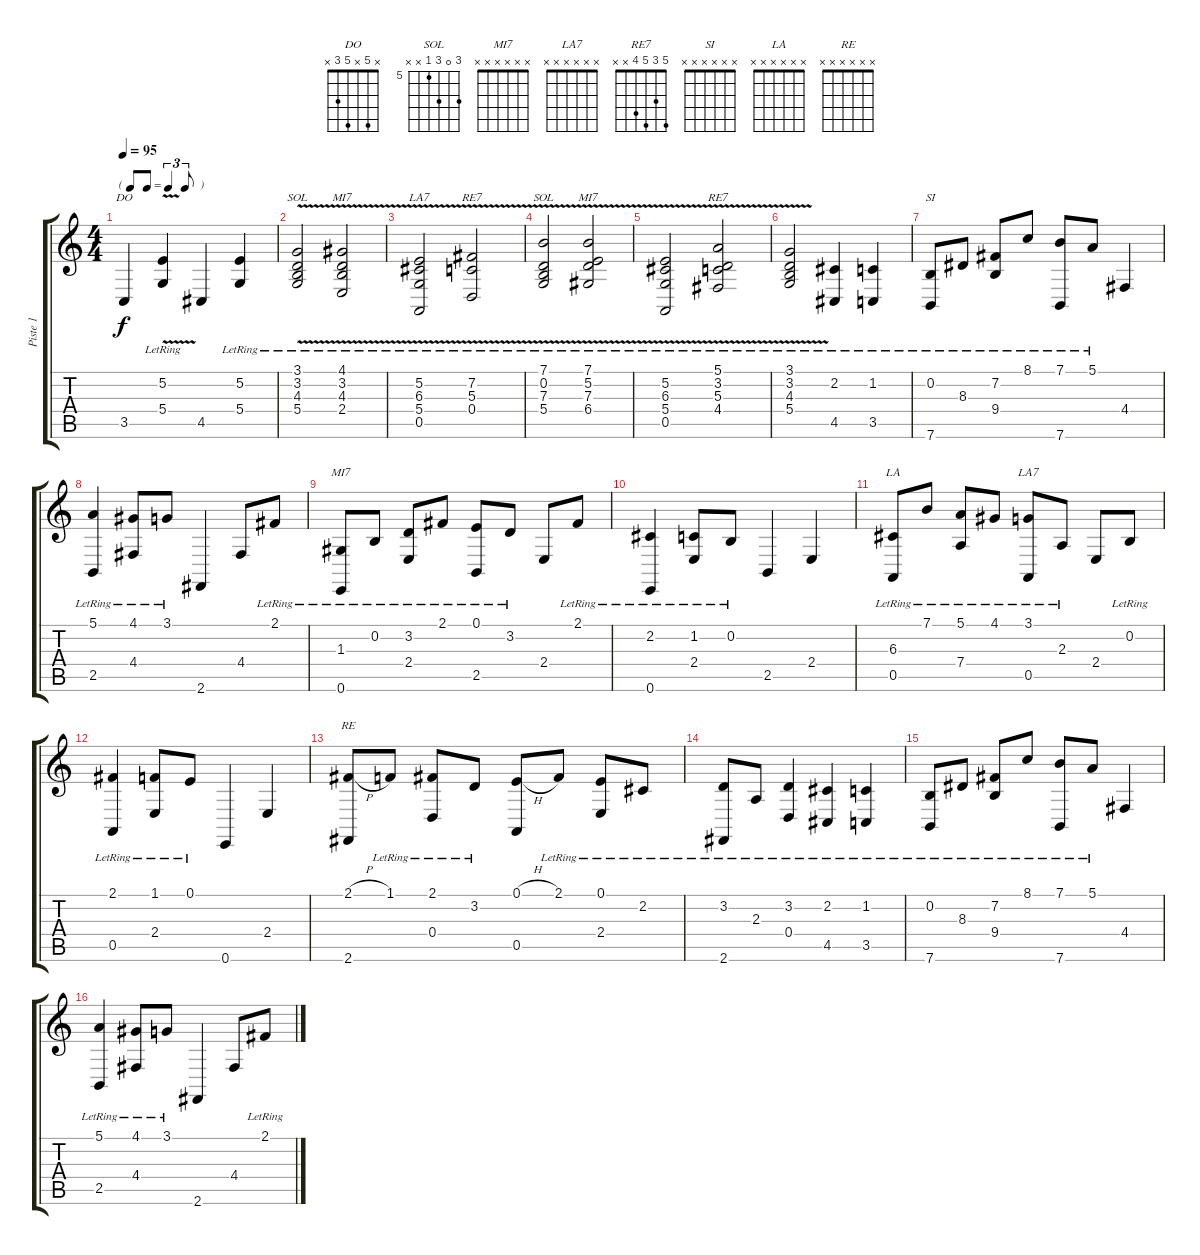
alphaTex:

\track ("Piste 1" "Piste 1") {instrument electricgrandpiano}
\staff {score tabs}
\tuning (E4 B3 G3 D3 A2 E2) {hide}
\chord ("DO" x 5 x 5 3 x)
\chord ("SOL" 3 3 4 5 x x) {barre 3}
\chord ("MI7" 4 3 4 2 x x)
\chord ("LA7" x 5 6 5 0 x) {firstfret 5 barre 5}
\chord ("RE7" x 7 5 0 x x) {firstfret 5}
\chord ("SOL" 7 0 7 5 x x) {firstfret 5}
\chord ("MI7" 7 5 7 6 x x) {firstfret 5}
\chord ("RE7" 5 3 5 4 x x)
\chord ("SI" x x x x x x)
\chord ("MI7" x x x x x x)
\chord ("LA" x x x x x x)
\chord ("LA7" x x x x x x)
\chord ("RE" x x x x x x)
\ts (4 4)
\tf triplet8th
\tempo 95
\clef g2
\ks c
3.5.4{ch "DO" dy f} (5.2{v lr} 5.4).4 4.5.4 (5.2{lr} 5.4).4 |
(3.1{v lr} 3.2{lr} 4.3{lr} 5.4).2{ch "SOL"} (4.1{lr} 3.2{v lr} 4.3{lr} 2.4).2{ch "MI7"} |
(5.2{v lr} 6.3{lr} 5.4 0.5).2{ch "LA7"} (7.2{lr} 5.3{v lr} 0.4).2{ch "RE7"} |
(7.1{v lr} 0.2{lr} 7.3{lr} 5.4).2{ch "SOL"} (7.1{lr} 5.2{lr} 7.3{lr} 6.4{v}).2{ch "MI7"} |
(5.2{v lr} 6.3{lr} 5.4 0.5).2 (5.1{lr} 3.2{lr} 5.3{lr} 4.4{v}).2{ch "RE7"} |
(3.1{v lr} 3.2{lr} 4.3{lr} 5.4).2 (2.2{lr} 4.5).4 (1.2{lr} 3.5).4 |
(0.2{lr} 7.6).8{ch "SI"} 8.3{lr}.8 (7.2{lr} 9.4).8 8.1{lr}.8 (7.1{lr} 7.6).8 5.1{lr}.8 4.4.4 |
(5.1{lr} 2.5).4 (4.1{lr} 4.4).8 3.1{lr}.8 2.6.4 4.4.8 2.1{lr}.8 |
(1.3{lr} 0.6).8{ch "MI7"} 0.2{lr}.8 (3.2{lr} 2.4).8 2.1{lr}.8 (0.1{lr} 2.5).8 3.2{lr}.8 2.4.8 2.1{lr}.8 |
(2.2{lr} 0.6).4 (1.2{lr} 2.4).8 0.2{lr}.8 2.5.4 2.4.4 |
(6.3{lr} 0.5).8{ch "LA"} 7.1{lr}.8 (5.1{lr} 7.4).8 4.1{lr}.8 (3.1{lr} 0.5).8{ch "LA7"} 2.3{lr}.8 2.4.8 0.2{lr}.8 |
(2.1{lr} 0.5).4 (1.1{lr} 2.4).8 0.1{lr}.8 0.6.4 2.4.4 |
(2.1{h} 2.6).8{ch "RE"} 1.1{lr}.8 (2.1{lr} 0.4).8 3.2{lr}.8 (0.1{h} 0.5).8 2.1{lr}.8 (0.1{lr} 2.4).8 2.2{lr}.8 |
(3.2{lr} 2.6).8 2.3{lr}.8 (3.2{lr} 0.4).4 (2.2{lr} 4.5).4 (1.2{lr} 3.5).4 |
(0.2{lr} 7.6).8 8.3{lr}.8 (7.2{lr} 9.4).8 8.1{lr}.8 (7.1{lr} 7.6).8 5.1{lr}.8 4.4.4 |
(5.1{lr} 2.5).4 (4.1{lr} 4.4).8 3.1{lr}.8 2.6.4 4.4.8 2.1{lr}.8
